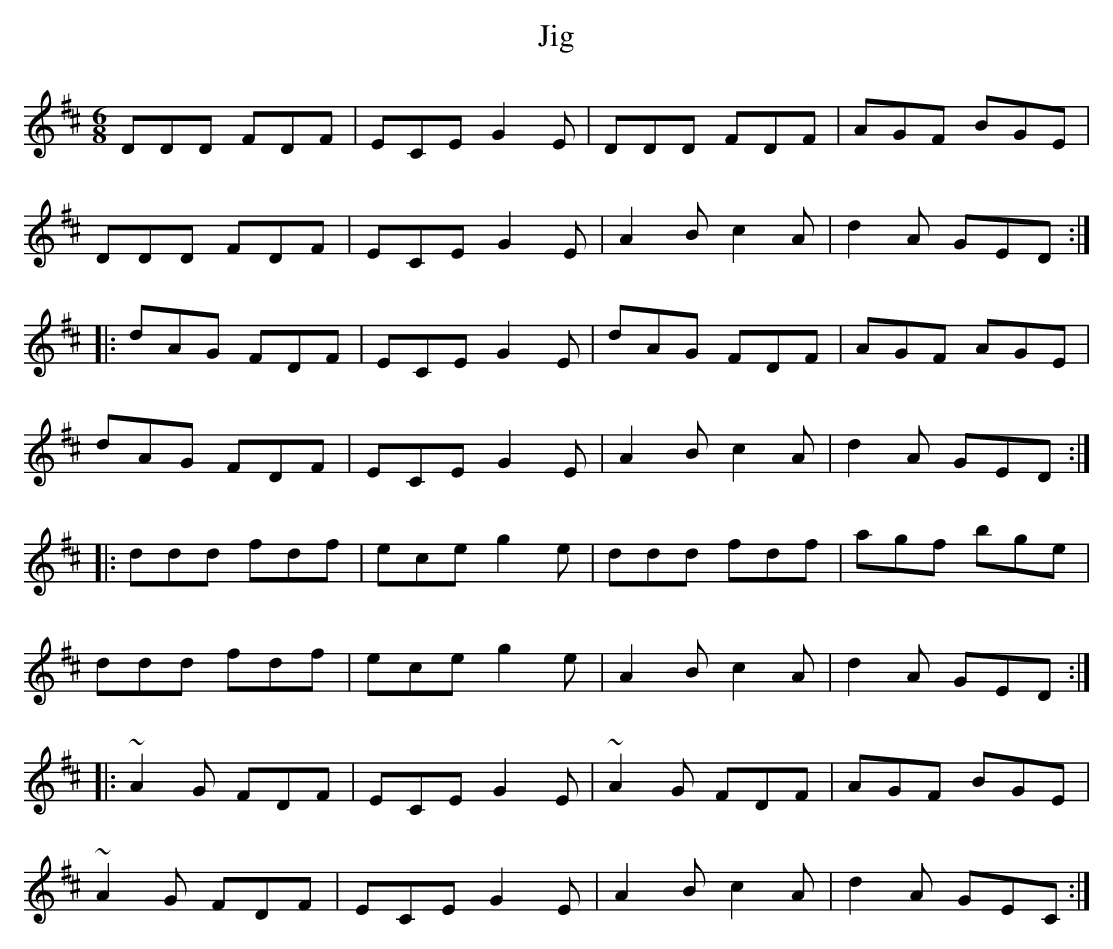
X:1
T:Jig
M:6/8
L:1/8
K:D
DDD FDF|ECE G2E|DDD FDF|AGF BGE|
DDD FDF|ECE G2E|A2B c2A|d2A GED:|
|:dAG FDF|ECE G2E|dAG FDF|AGF AGE|
dAG FDF|ECE G2E|A2B c2A|d2A GED:|
|:ddd fdf|ece g2e|ddd fdf|agf bge|
ddd fdf|ece g2e|A2B c2A|d2A GED:|
|:~A2G FDF|ECE G2E|~A2G FDF|AGF BGE|
~A2G FDF|ECE G2E|A2B c2A|d2A GEC:|]
